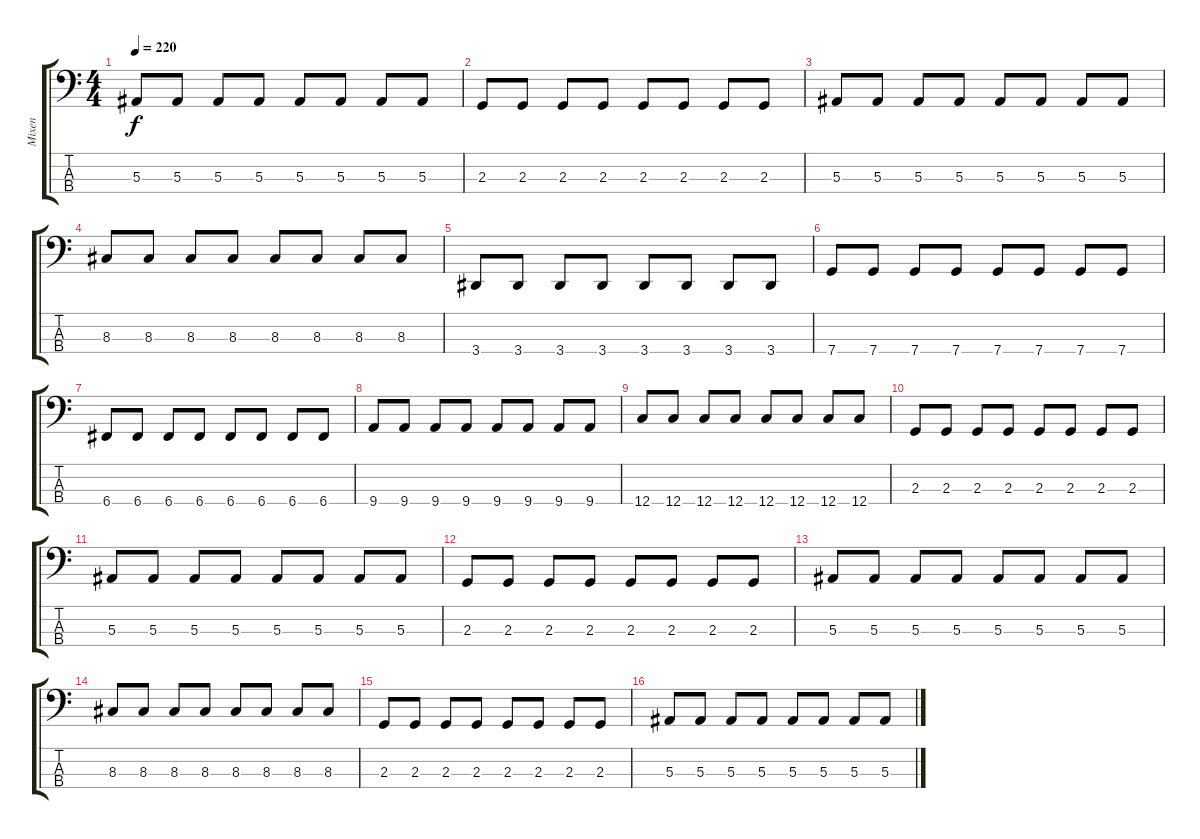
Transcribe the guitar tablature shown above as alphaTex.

\track ("Mixen" "Mixen") {instrument electricbasspick}
\staff {score tabs}
\tuning (Eb2 Bb1 F1 C1) {hide}
\ts (4 4)
\tempo 220
\clef f4
\ks c
5.3.8{dy f} 5.3.8 5.3.8 5.3.8 5.3.8 5.3.8 5.3.8 5.3.8 |
2.3.8 2.3.8 2.3.8 2.3.8 2.3.8 2.3.8 2.3.8 2.3.8 |
5.3.8 5.3.8 5.3.8 5.3.8 5.3.8 5.3.8 5.3.8 5.3.8 |
8.3.8 8.3.8 8.3.8 8.3.8 8.3.8 8.3.8 8.3.8 8.3.8 |
3.4.8 3.4.8 3.4.8 3.4.8 3.4.8 3.4.8 3.4.8 3.4.8 |
7.4.8 7.4.8 7.4.8 7.4.8 7.4.8 7.4.8 7.4.8 7.4.8 |
6.4.8 6.4.8 6.4.8 6.4.8 6.4.8 6.4.8 6.4.8 6.4.8 |
9.4.8 9.4.8 9.4.8 9.4.8 9.4.8 9.4.8 9.4.8 9.4.8 |
12.4.8 12.4.8 12.4.8 12.4.8 12.4.8 12.4.8 12.4.8 12.4.8 |
2.3.8 2.3.8 2.3.8 2.3.8 2.3.8 2.3.8 2.3.8 2.3.8 |
5.3.8 5.3.8 5.3.8 5.3.8 5.3.8 5.3.8 5.3.8 5.3.8 |
2.3.8 2.3.8 2.3.8 2.3.8 2.3.8 2.3.8 2.3.8 2.3.8 |
5.3.8 5.3.8 5.3.8 5.3.8 5.3.8 5.3.8 5.3.8 5.3.8 |
8.3.8 8.3.8 8.3.8 8.3.8 8.3.8 8.3.8 8.3.8 8.3.8 |
2.3.8 2.3.8 2.3.8 2.3.8 2.3.8 2.3.8 2.3.8 2.3.8 |
5.3.8 5.3.8 5.3.8 5.3.8 5.3.8 5.3.8 5.3.8 5.3.8
